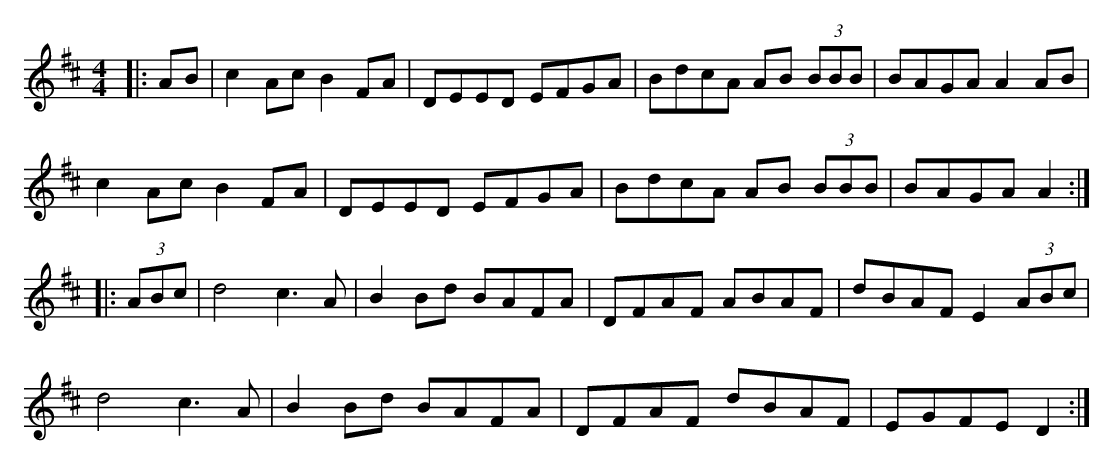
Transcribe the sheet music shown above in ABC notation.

X:1
M:4/4
K:Amix
|:AB|c2Ac B2FA|DEED EFGA|BdcA AB (3BBB|BAGA A2AB|
c2Ac B2FA|DEED EFGA|BdcA AB (3BBB|BAGA A2:|
|:(3ABc|d4 c3A|B2Bd BAFA|DFAF ABAF|dBAF E2 (3ABc|
d4 c3A|B2Bd BAFA|DFAF dBAF|EGFE D2:|
